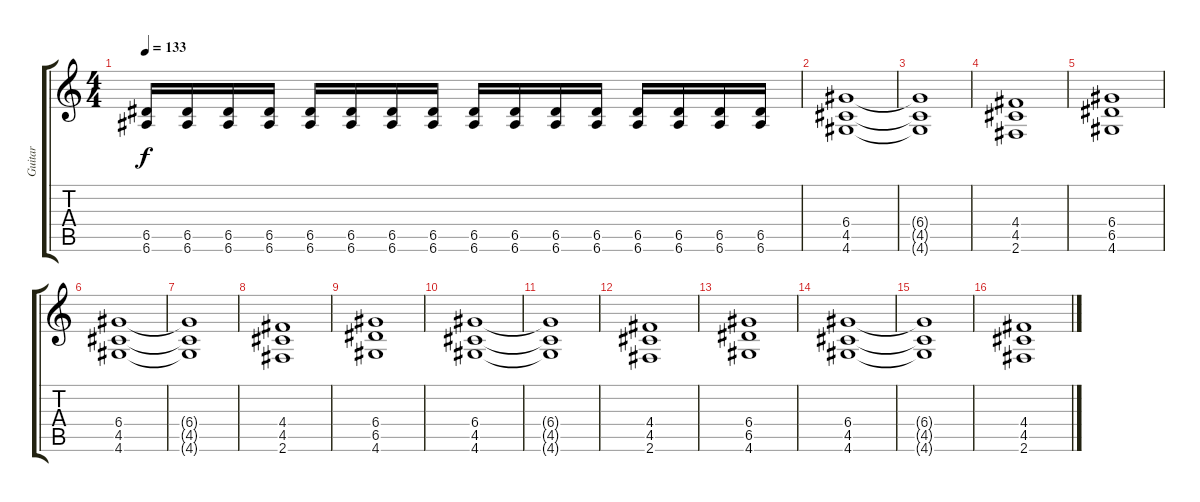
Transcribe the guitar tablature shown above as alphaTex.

\track ("Guitar" "Guitar") {instrument distortionguitar}
\staff {score tabs}
\tuning (E4 B3 G3 D3 A2 E2) {hide}
\ts (4 4)
\tempo 133
\clef g2
\ks c
(6.5 6.6).16{dy f} (6.5 6.6).16 (6.5 6.6).16 (6.5 6.6).16 (6.5 6.6).16 (6.5 6.6).16 (6.5 6.6).16 (6.5 6.6).16 (6.5 6.6).16 (6.5 6.6).16 (6.5 6.6).16 (6.5 6.6).16 (6.5 6.6).16 (6.5 6.6).16 (6.5 6.6).16 (6.5 6.6).16 |
(6.4 4.5 4.6).1 |
(6.4{t} 4.5{t} 4.6{t}).1 |
(4.4 4.5 2.6).1 |
(6.4 6.5 4.6).1 |
(6.4 4.5 4.6).1 |
(6.4{t} 4.5{t} 4.6{t}).1 |
(4.4 4.5 2.6).1 |
(6.4 6.5 4.6).1 |
(6.4 4.5 4.6).1 |
(6.4{t} 4.5{t} 4.6{t}).1 |
(4.4 4.5 2.6).1 |
(6.4 6.5 4.6).1 |
(6.4 4.5 4.6).1 |
(6.4{t} 4.5{t} 4.6{t}).1 |
(4.4 4.5 2.6).1
